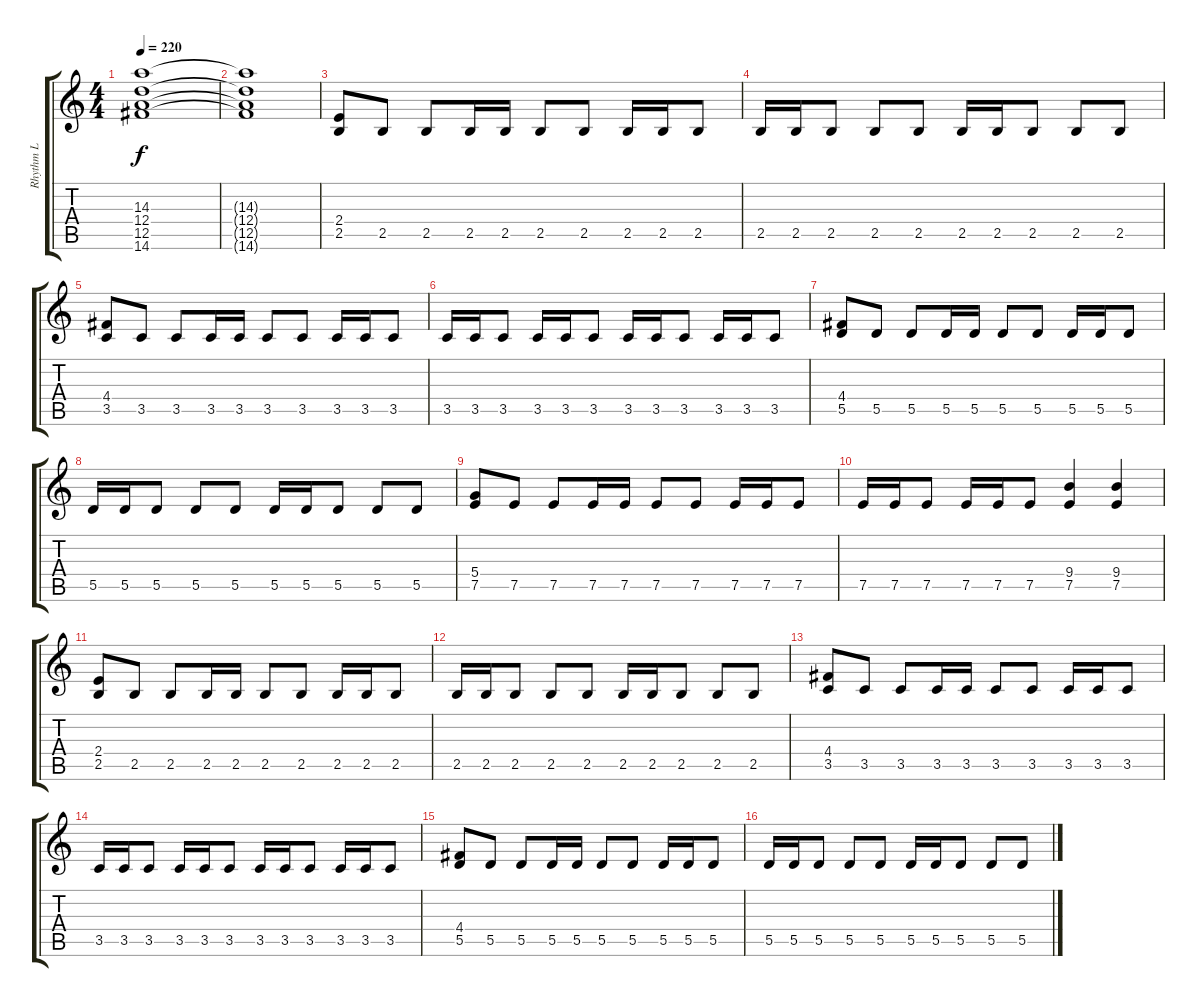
\track ("Rhythm L" "Rhythm L") {instrument distortionguitar}
\staff {score tabs}
\tuning (E4 B3 G3 D3 A2 E2) {hide}
\ts (4 4)
\tempo 220
\clef g2
\ks c
(14.3 12.4 12.5 14.6).1{dy f} |
(14.3{t} 12.4{t} 12.5{t} 14.6{t}).1 |
(2.4 2.5).8{volume 13} 2.5.8 2.5.8 2.5.16 2.5.16 2.5.8 2.5.8 2.5.16 2.5.16 2.5.8 |
2.5.16 2.5.16 2.5.8 2.5.8 2.5.8 2.5.16 2.5.16 2.5.8 2.5.8 2.5.8 |
(4.4 3.5).8 3.5.8 3.5.8 3.5.16 3.5.16 3.5.8 3.5.8 3.5.16 3.5.16 3.5.8 |
3.5.16 3.5.16 3.5.8 3.5.16 3.5.16 3.5.8 3.5.16 3.5.16 3.5.8 3.5.16 3.5.16 3.5.8 |
(4.4 5.5).8 5.5.8 5.5.8 5.5.16 5.5.16 5.5.8 5.5.8 5.5.16 5.5.16 5.5.8 |
5.5.16 5.5.16 5.5.8 5.5.8 5.5.8 5.5.16 5.5.16 5.5.8 5.5.8 5.5.8 |
(5.4 7.5).8 7.5.8 7.5.8 7.5.16 7.5.16 7.5.8 7.5.8 7.5.16 7.5.16 7.5.8 |
7.5.16 7.5.16 7.5.8 7.5.16 7.5.16 7.5.8 (9.4 7.5).4 (9.4 7.5).4 |
(2.4 2.5).8 2.5.8 2.5.8 2.5.16 2.5.16 2.5.8 2.5.8 2.5.16 2.5.16 2.5.8 |
2.5.16 2.5.16 2.5.8 2.5.8 2.5.8 2.5.16 2.5.16 2.5.8 2.5.8 2.5.8 |
(4.4 3.5).8 3.5.8 3.5.8 3.5.16 3.5.16 3.5.8 3.5.8 3.5.16 3.5.16 3.5.8 |
3.5.16 3.5.16 3.5.8 3.5.16 3.5.16 3.5.8 3.5.16 3.5.16 3.5.8 3.5.16 3.5.16 3.5.8 |
(4.4 5.5).8 5.5.8 5.5.8 5.5.16 5.5.16 5.5.8 5.5.8 5.5.16 5.5.16 5.5.8 |
5.5.16 5.5.16 5.5.8 5.5.8 5.5.8 5.5.16 5.5.16 5.5.8 5.5.8 5.5.8
